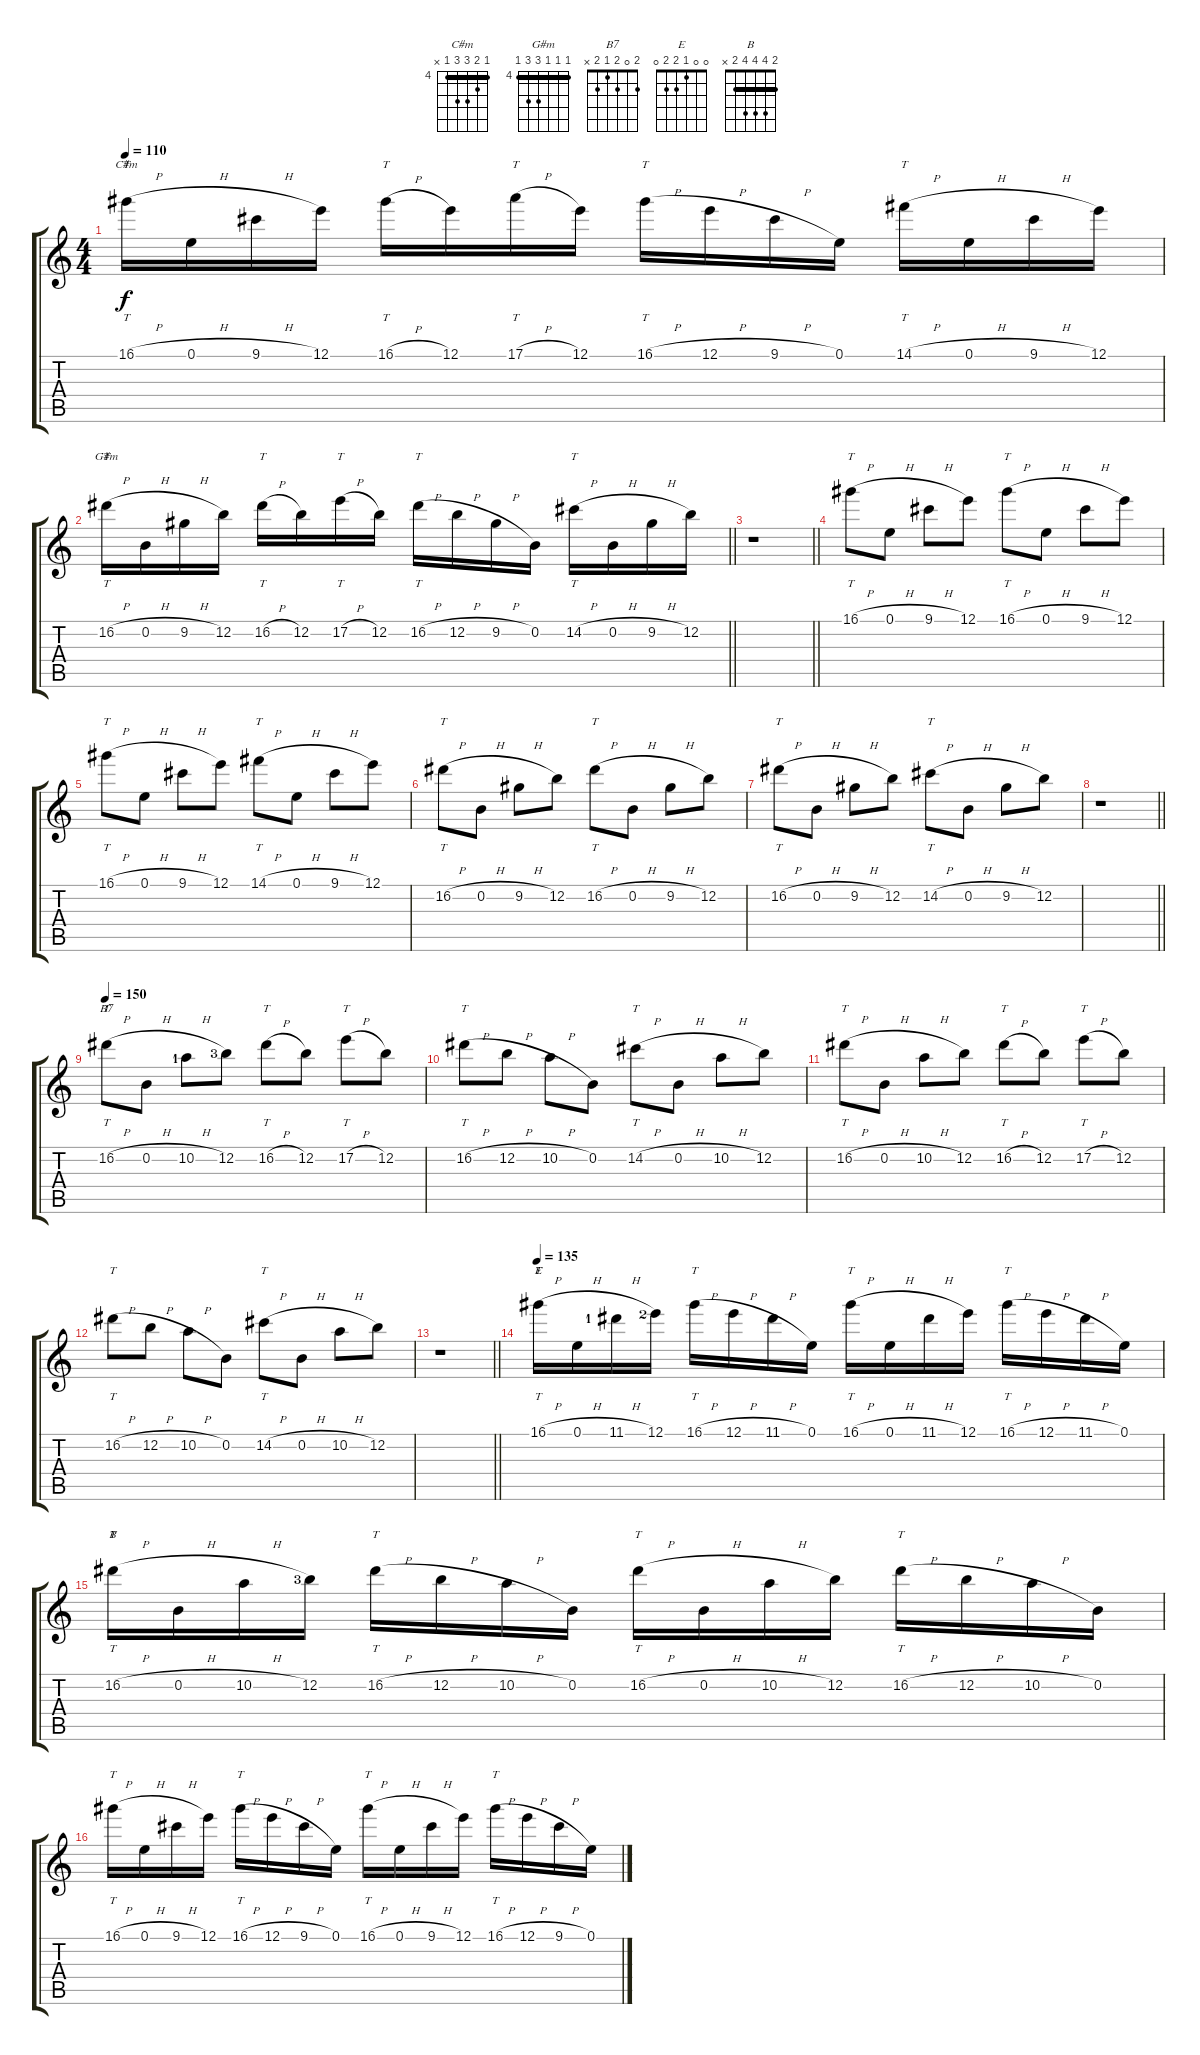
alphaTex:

\track "" {instrument overdrivenguitar}
\staff {score tabs}
\tuning (E4 B3 G3 D3 A2 E2) {hide}
\chord ("C#m" 4 5 6 6 4 x) {firstfret 4 barre 4}
\chord ("G#m" 4 4 4 6 6 4) {firstfret 4 barre 4}
\chord ("B7" 2 0 2 1 2 x)
\chord ("E" 0 0 1 2 2 0)
\chord ("B" 2 4 4 4 2 x) {barre 2}
\ts (4 4)
\tempo 110
\clef g2
\ks c
16.1{h}.16{tt ch "C#m" dy f} 0.1{h}.16 9.1{h}.16 12.1.16 16.1{h}.16{tt} 12.1.16 17.1{h}.16{tt} 12.1.16 16.1{h}.16{tt} 12.1{h}.16 9.1{h}.16 0.1.16 14.1{h}.16{tt} 0.1{h}.16 9.1{h}.16 12.1.16 |
\barLineRight lightlight
16.2{h}.16{tt ch "G#m"} 0.2{h}.16 9.2{h}.16 12.2.16 16.2{h}.16{tt} 12.2.16 17.2{h}.16{tt} 12.2.16 16.2{h}.16{tt} 12.2{h}.16 9.2{h}.16 0.2.16 14.2{h}.16{tt} 0.2{h}.16 9.2{h}.16 12.2.16 |
\barLineRight lightlight
r.1 |
\section ("" "")
16.1{h}.8{tt} 0.1{h}.8 9.1{h}.8 12.1.8 16.1{h}.8{tt} 0.1{h}.8 9.1{h}.8 12.1.8 |
16.1{h}.8{tt} 0.1{h}.8 9.1{h}.8 12.1.8 14.1{h}.8{tt} 0.1{h}.8 9.1{h}.8 12.1.8 |
16.2{h}.8{tt} 0.2{h}.8 9.2{h}.8 12.2.8 16.2{h}.8{tt} 0.2{h}.8 9.2{h}.8 12.2.8 |
16.2{h}.8{tt} 0.2{h}.8 9.2{h}.8 12.2.8 14.2{h}.8{tt} 0.2{h}.8 9.2{h}.8 12.2.8 |
\barLineRight lightlight
r.1 |
\section ("" "")
\tempo 150
16.2{h}.8{tt ch "B7"} 0.2{h}.8 10.2{h lf 2}.8 12.2{lf 4}.8 16.2{h}.8{tt} 12.2.8 17.2{h}.8{tt} 12.2.8 |
16.2{h}.8{tt} 12.2{h}.8 10.2{h}.8 0.2.8 14.2{h}.8{tt} 0.2{h}.8 10.2{h}.8 12.2.8 |
16.2{h}.8{tt} 0.2{h}.8 10.2{h}.8 12.2.8 16.2{h}.8{tt} 12.2.8 17.2{h}.8{tt} 12.2.8 |
16.2{h}.8{tt} 12.2{h}.8 10.2{h}.8 0.2.8 14.2{h}.8{tt} 0.2{h}.8 10.2{h}.8 12.2.8 |
\barLineRight lightlight
r.1 |
\section ("" "")
\tempo 135
16.1{h}.16{tt ch "E"} 0.1{h}.16 11.1{h lf 2}.16 12.1{lf 3}.16 16.1{h}.16{tt} 12.1{h}.16 11.1{h}.16 0.1.16 16.1{h}.16{tt} 0.1{h}.16 11.1{h}.16 12.1.16 16.1{h}.16{tt} 12.1{h}.16 11.1{h}.16 0.1.16 |
16.2{h}.16{tt ch "B"} 0.2{h}.16 10.2{h}.16 12.2{lf 4}.16 16.2{h}.16{tt} 12.2{h}.16 10.2{h}.16 0.2.16 16.2{h}.16{tt} 0.2{h}.16 10.2{h}.16 12.2.16 16.2{h}.16{tt} 12.2{h}.16 10.2{h}.16 0.2.16 |
16.1{h}.16{tt} 0.1{h}.16 9.1{h}.16 12.1.16 16.1{h}.16{tt} 12.1{h}.16 9.1{h}.16 0.1.16 16.1{h}.16{tt} 0.1{h}.16 9.1{h}.16 12.1.16 16.1{h}.16{tt} 12.1{h}.16 9.1{h}.16 0.1.16
